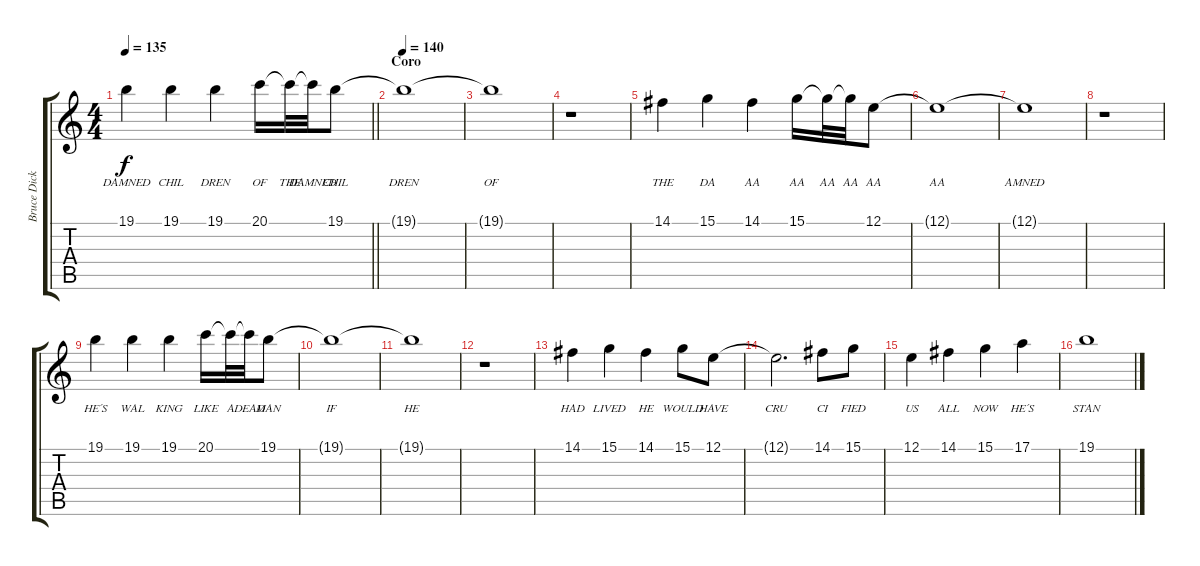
\track ("Bruce Dickinson" "Bruce Dick") {instrument lead2sawtooth}
\staff {score tabs}
\tuning (E4 B3 G3 D3 A2 E2) {hide}
\ts (4 4)
\tempo 135
\clef g2
\barLineRight lightlight
\ks c
19.1.4{lyrics (0 "DAMNED") lyrics (1 "") lyrics (2 "") lyrics (3 "") lyrics (4 "") dy f} 19.1.4{lyrics (0 "CHIL") lyrics (1 "") lyrics (2 "") lyrics (3 "") lyrics (4 "")} 19.1.4{lyrics (0 "DREN") lyrics (1 "") lyrics (2 "") lyrics (3 "") lyrics (4 "")} 20.1.16{lyrics (0 "OF") lyrics (1 "") lyrics (2 "") lyrics (3 "") lyrics (4 "")} 20.1{t}.32{lyrics (0 "THE") lyrics (1 "") lyrics (2 "") lyrics (3 "") lyrics (4 "")} 20.1{t}.32{lyrics (0 "DAMNED") lyrics (1 "") lyrics (2 "") lyrics (3 "") lyrics (4 "")} 19.1.8{lyrics (0 "CHIL") lyrics (1 "") lyrics (2 "") lyrics (3 "") lyrics (4 "")} |
\section ("" "Coro")
\tempo 140
19.1{t}.1{lyrics (0 "DREN") lyrics (1 "") lyrics (2 "") lyrics (3 "") lyrics (4 "")} |
19.1{t}.1{lyrics (0 "OF") lyrics (1 "") lyrics (2 "") lyrics (3 "") lyrics (4 "")} |
r.1 |
14.1.4{lyrics (0 "THE") lyrics (1 "") lyrics (2 "") lyrics (3 "") lyrics (4 "")} 15.1.4{lyrics (0 "DA") lyrics (1 "") lyrics (2 "") lyrics (3 "") lyrics (4 "")} 14.1.4{lyrics (0 "AA") lyrics (1 "") lyrics (2 "") lyrics (3 "") lyrics (4 "")} 15.1.16{lyrics (0 "AA") lyrics (1 "") lyrics (2 "") lyrics (3 "") lyrics (4 "")} 15.1{t}.32{lyrics (0 "AA") lyrics (1 "") lyrics (2 "") lyrics (3 "") lyrics (4 "")} 15.1{t}.32{lyrics (0 "AA") lyrics (1 "") lyrics (2 "") lyrics (3 "") lyrics (4 "")} 12.1.8{lyrics (0 "AA") lyrics (1 "") lyrics (2 "") lyrics (3 "") lyrics (4 "")} |
12.1{t}.1{lyrics (0 "AA") lyrics (1 "") lyrics (2 "") lyrics (3 "") lyrics (4 "")} |
12.1{t}.1{lyrics (0 "AMNED") lyrics (1 "") lyrics (2 "") lyrics (3 "") lyrics (4 "")} |
r.1 |
19.1.4{lyrics (0 "HE´S") lyrics (1 "") lyrics (2 "") lyrics (3 "") lyrics (4 "")} 19.1.4{lyrics (0 "WAL") lyrics (1 "") lyrics (2 "") lyrics (3 "") lyrics (4 "")} 19.1.4{lyrics (0 "KING") lyrics (1 "") lyrics (2 "") lyrics (3 "") lyrics (4 "")} 20.1.16{lyrics (0 "LIKE") lyrics (1 "") lyrics (2 "") lyrics (3 "") lyrics (4 "")} 20.1{t}.32{lyrics (0 "A") lyrics (1 "") lyrics (2 "") lyrics (3 "") lyrics (4 "")} 20.1{t}.32{lyrics (0 "DEAD") lyrics (1 "") lyrics (2 "") lyrics (3 "") lyrics (4 "")} 19.1.8{lyrics (0 "MAN") lyrics (1 "") lyrics (2 "") lyrics (3 "") lyrics (4 "")} |
19.1{t}.1{lyrics (0 "IF") lyrics (1 "") lyrics (2 "") lyrics (3 "") lyrics (4 "")} |
19.1{t}.1{lyrics (0 "HE") lyrics (1 "") lyrics (2 "") lyrics (3 "") lyrics (4 "")} |
r.1 |
14.1.4{lyrics (0 "HAD") lyrics (1 "") lyrics (2 "") lyrics (3 "") lyrics (4 "")} 15.1.4{lyrics (0 "LIVED") lyrics (1 "") lyrics (2 "") lyrics (3 "") lyrics (4 "")} 14.1.4{lyrics (0 "HE") lyrics (1 "") lyrics (2 "") lyrics (3 "") lyrics (4 "")} 15.1.8{lyrics (0 "WOULD") lyrics (1 "") lyrics (2 "") lyrics (3 "") lyrics (4 "")} 12.1.8{lyrics (0 "HAVE") lyrics (1 "") lyrics (2 "") lyrics (3 "") lyrics (4 "")} |
12.1{t}.2{d lyrics (0 "CRU") lyrics (1 "") lyrics (2 "") lyrics (3 "") lyrics (4 "")} 14.1.8{lyrics (0 "CI") lyrics (1 "") lyrics (2 "") lyrics (3 "") lyrics (4 "")} 15.1.8{lyrics (0 "FIED") lyrics (1 "") lyrics (2 "") lyrics (3 "") lyrics (4 "")} |
12.1.4{lyrics (0 "US") lyrics (1 "") lyrics (2 "") lyrics (3 "") lyrics (4 "")} 14.1.4{lyrics (0 "ALL") lyrics (1 "") lyrics (2 "") lyrics (3 "") lyrics (4 "")} 15.1.4{lyrics (0 "NOW") lyrics (1 "") lyrics (2 "") lyrics (3 "") lyrics (4 "")} 17.1.4{lyrics (0 "HE´S") lyrics (1 "") lyrics (2 "") lyrics (3 "") lyrics (4 "")} |
19.1.1{lyrics (0 "STAN") lyrics (1 "") lyrics (2 "") lyrics (3 "") lyrics (4 "")}
